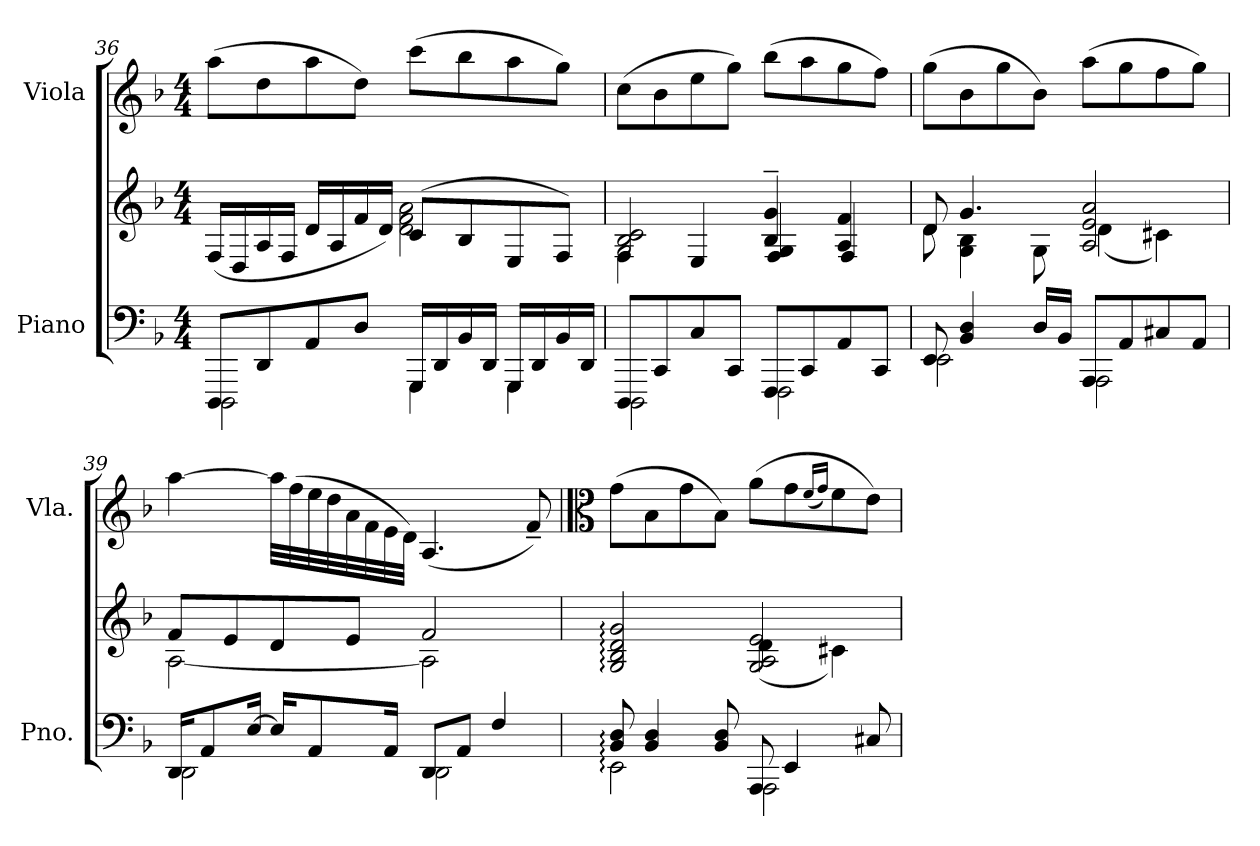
**kern	**kern	**kern
*part2	*part2	*part1
*staff3	*staff2	*staff1
*I"Piano	*	*I"Viola
*I'Pno.	*	*I'Vla.
!!LO:LB:g=z
*clefF4	*clefG2	*clefG2
*k[b-]	*k[b-]	*k[b-]
*M4/4	*M4/4	*M4/4
=36	=36	=36
*^	*^	*
8DDD/L	2DDD\	(16F/LL	2ryy	(8aa\L
.	.	16D/	.	.
8DD/	.	16A/	.	8dd\
.	.	16F/JJ	.	.
8AA/	.	16d/LL	.	8aa\
.	.	16A/	.	.
8D/J	.	16f/	.	8dd\J)
.	.	16d/JJ)	.	.
16GGG/LL	(4GGG\	(8c/L	2d\ 2f\ 2a\	(8ccc\L
16DD/	.	.	.	.
16BB-/	.	8B-/	.	8bb-\
16DD/JJ	.	.	.	.
16GGG/LL	4GGG\	8E/	.	8aa\
16DD/	.	.	.	.
16BB-/	.	8F/J)	.	8gg\J)
16DD/JJ	.	.	.	.
=37	=37	=37	=37	=37
8DDD/L	2DDD\	4F\	2G/ 2B-/ 2c/	(8cc\L
8CC/	.	.	.	8b-\
8C/	.	4E/	.	8ee\
8CC/J	.	.	.	8gg\J)
8FFF/L	2FFF\	4B-/~ 4g/~	4F/ 4G/	(8bb-\L
8CC/	.	.	.	8aa\
8AA/	.	4A/ 4f/)	4F/	8gg\
8CC/J	.	.	.	8ff\J)
=38	=38	=38	=38	=38
8EE/	2EE\	8d/	8d\	(8gg\L
4BB-/ 4D/	.	4.g/	4G\ 4B-\	8b-\
.	.	.	.	8gg\
16D/LL	.	.	8G\	8b-\J)
16BB-/JJ	.	.	.	.
8AAA/L	2AAA\	2A/ 2e/ 2a/	(4d\	(8aa\L
8AA/	.	.	.	8gg\
8C#X/	.	.	4c#X\)	8ff\
8AA/J	.	.	.	8gg\J)
!!LO:PB:g=z
=39	=39	=39	=39	=39
16DD/KL	2DD\	8f/L	[2A\	[4aa\
8AA/	.	.	.	.
.	.	8e/	.	.
[16E/Jk	.	.	.	.
16E/KL]	.	8d/	.	32aa\LLL]
.	.	.	.	(32ff\
8AA/	.	.	.	32ee\
.	.	.	.	32dd\
.	.	8e/J	.	32a\
.	.	.	.	32f\
16AA/Jk	.	.	.	32e\
.	.	.	.	32d\JJJ)
8DD/L	2DD\	2f/	2A\]	(4.A/
8AA/J	.	.	.	.
4F/	.	.	.	.
.	.	.	.	8f~/)
=40	=40	=40	=40	=40
*	*	*	*	*clefC3
8BB-/: 8D/:	2EE:\	2G/: 2B-/: 2d/: 2g/:	2ryy	(8g\L
4BB-/ 4D/	.	.	.	8B-\
.	.	.	.	8g\
8BB-/ 8D/	.	.	.	8B-\J)
8AAA/	2AAA\	2G/ 2A/ 2e/	(4d\	(8a\L
4EE/	.	.	.	8g\
.	.	.	.	(16qf/LL
.	.	.	.	16qg/JJ)
.	.	.	4c#X\)	8f\
8C#X/	.	.	.	8e\J)
*v	*v	*	*	*
*	*v	*v	*
=	=	=
*-	*-	*-
